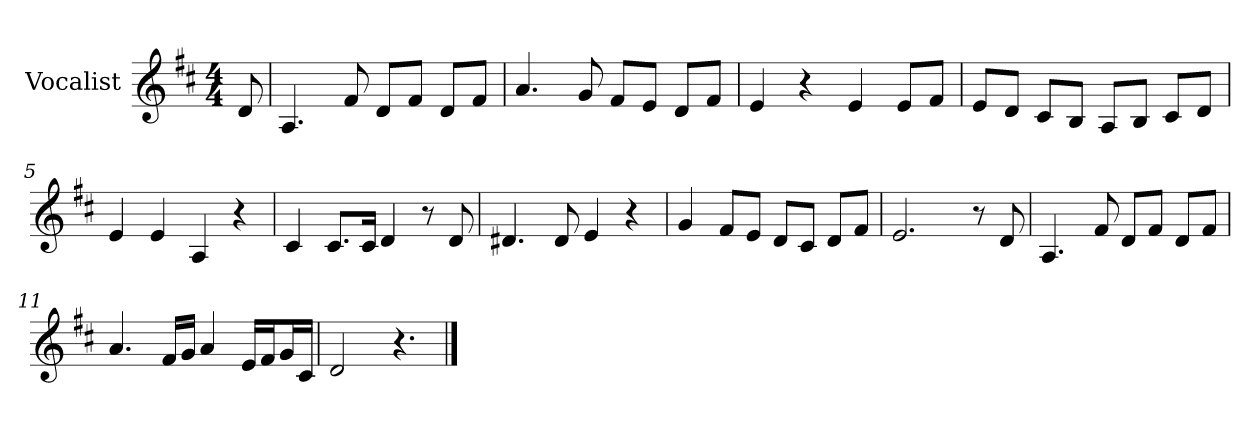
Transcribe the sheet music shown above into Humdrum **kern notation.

**kern
*part1
*staff1
*I"Vocalist
*k[f#c#]
*D:
*M4/4
=
8d
=1
4.A
8f#
8dL
8f#J
8dL
8f#J
=2
4.a
8g
8f#L
8eJ
8dL
8f#J
=3
4e
4r
4e
8eL
8f#J
=4
8eL
8dJ
8c#L
8BJ
8AL
8BJ
8c#L
8dJ
=5
4e
4e
4A
4r
=6
4c#
8.c#L
16c#Jk
4d
8r
8d
=7
4.d#X
8d#
4e
4r
=8
4g
8f#L
8eJ
8dL
8c#J
8dL
8f#J
=9
2.e
8r
8d
=10
4.A
8f#
8dL
8f#J
8dL
8f#J
=11
4.a
16f#LL
16gJJ
4a
16eLL
16f#J
16gL
16c#JJ
=12
2d
4.r
==
*-
